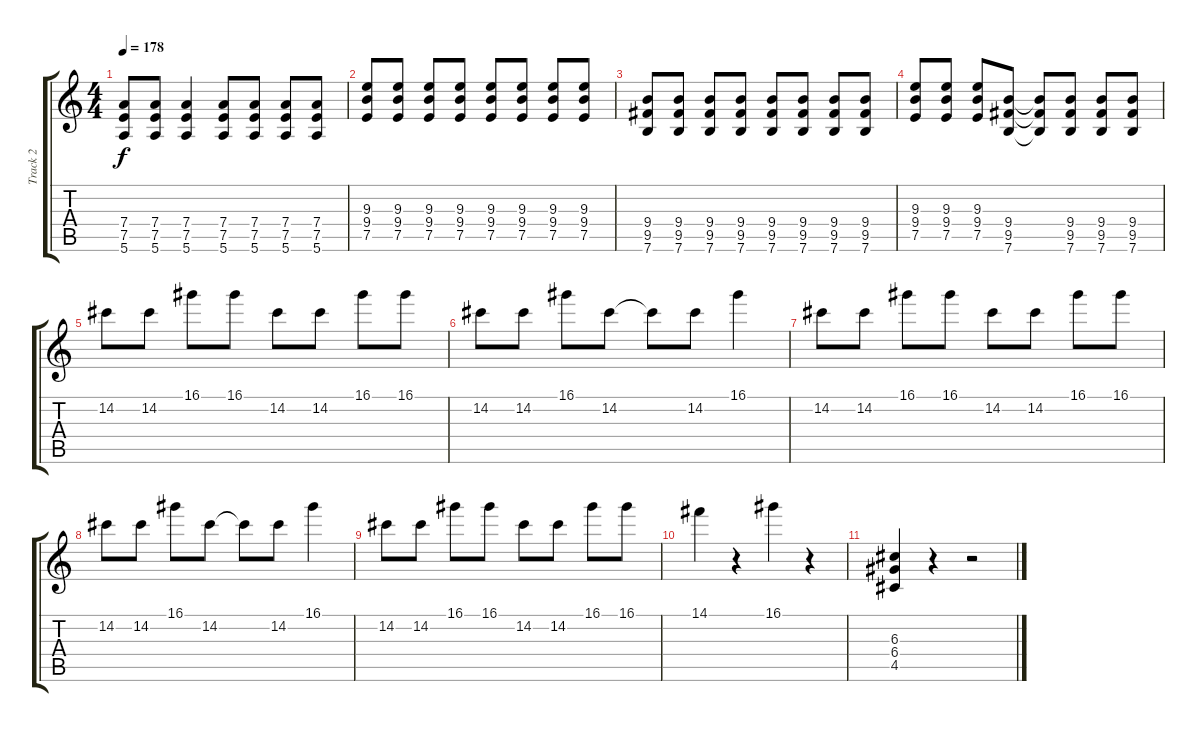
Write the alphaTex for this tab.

\track ("Track 2" "Track 2") {instrument overdrivenguitar}
\staff {score tabs}
\tuning (E4 B3 G3 D3 A2 E2) {hide}
\ts (4 4)
\tempo 178
\clef g2
\ks c
(7.4 7.5 5.6).8{dy f} (7.4 7.5 5.6).8 (7.4 7.5 5.6).4 (7.4 7.5 5.6).8 (7.4 7.5 5.6).8 (7.4 7.5 5.6).8 (7.4 7.5 5.6).8 |
(9.3 9.4 7.5).8 (9.3 9.4 7.5).8 (9.3 9.4 7.5).8 (9.3 9.4 7.5).8 (9.3 9.4 7.5).8 (9.3 9.4 7.5).8 (9.3 9.4 7.5).8 (9.3 9.4 7.5).8 |
(9.4 9.5 7.6).8 (9.4 9.5 7.6).8 (9.4 9.5 7.6).8 (9.4 9.5 7.6).8 (9.4 9.5 7.6).8 (9.4 9.5 7.6).8 (9.4 9.5 7.6).8 (9.4 9.5 7.6).8 |
(9.3 9.4 7.5).8 (9.3 9.4 7.5).8 (9.3 9.4 7.5).8 (9.4 9.5 7.6).8 (9.4{t} 9.5{t} 7.6{t}).8 (9.4 9.5 7.6).8 (9.4 9.5 7.6).8 (9.4 9.5 7.6).8 |
14.2.8 14.2.8 16.1.8 16.1.8 14.2.8 14.2.8 16.1.8 16.1.8 |
14.2.8 14.2.8 16.1.8 14.2.8 14.2{t}.8 14.2.8 16.1.4 |
14.2.8 14.2.8 16.1.8 16.1.8 14.2.8 14.2.8 16.1.8 16.1.8 |
14.2.8 14.2.8 16.1.8 14.2.8 14.2{t}.8 14.2.8 16.1.4 |
14.2.8 14.2.8 16.1.8 16.1.8 14.2.8 14.2.8 16.1.8 16.1.8 |
14.1.4 r.4 16.1.4 r.4 |
(6.3 6.4 4.5).4 r.4 r.2
